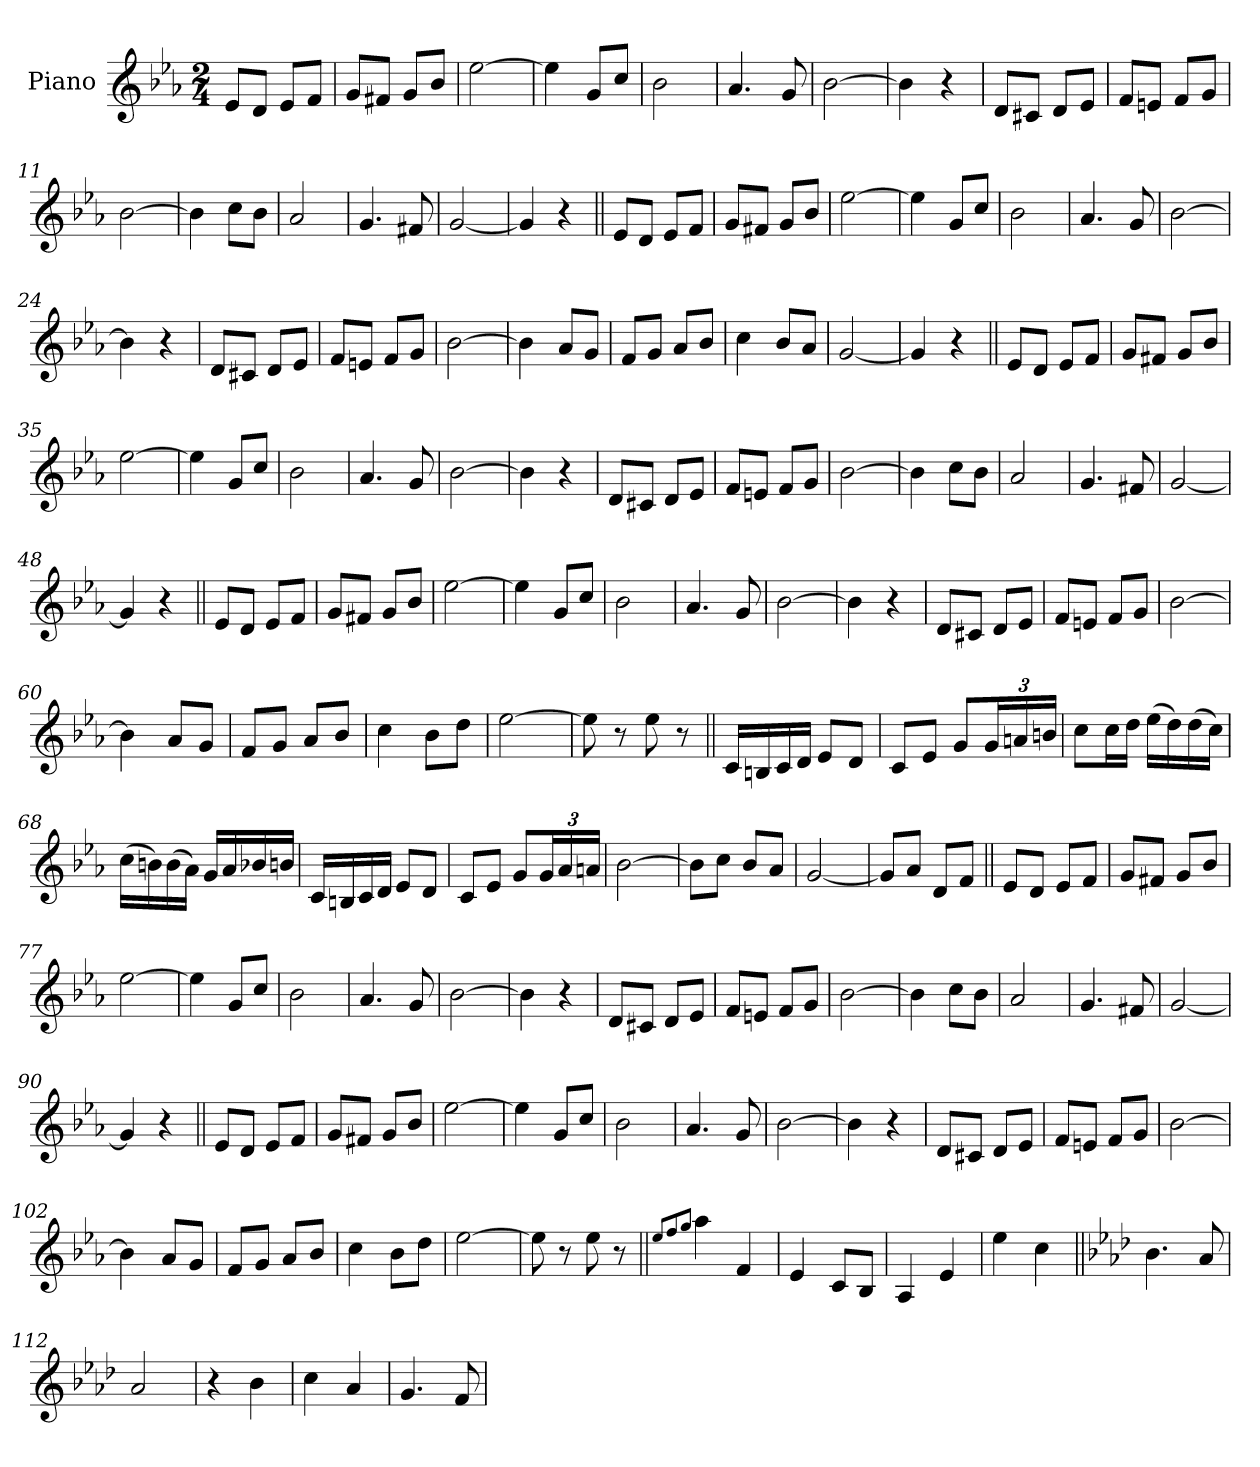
**kern
*part1
*staff1
*I"Piano
*I'Pno.
*clefG2
*k[b-e-a-]
*M2/4
=1
8e-L
8dJ
8e-L
8fJ
=2
8gL
8f#XJ
8gL
8b-J
=3
[2ee-
=4
4ee-]
8gL
8ccJ
=5
2b-
=6
4.a-
8g
=7
[2b-
=8
4b-]
4r
=9
8dL
8c#XJ
8dL
8e-J
=10
8fL
8enJ
8fL
8gJ
=11
[2b-
=12
4b-]
8ccL
8b-J
=13
2a-
=14
4.g
8f#X
=15
[2g
=16
4g]
4r
=17||
8e-L
8dJ
8e-L
8fJ
=18
8gL
8f#XJ
8gL
8b-J
=19
[2ee-
=20
4ee-]
8gL
8ccJ
=21
2b-
=22
4.a-
8g
=23
[2b-
=24
4b-]
4r
=25
8dL
8c#XJ
8dL
8e-J
=26
8fL
8enJ
8fL
8gJ
=27
[2b-
=28
4b-]
8a-L
8gJ
=29
8fL
8gJ
8a-L
8b-J
=30
4cc
8b-L
8a-J
=31
[2g
=32
4g]
4r
=33||
8e-L
8dJ
8e-L
8fJ
=34
8gL
8f#XJ
8gL
8b-J
=35
[2ee-
=36
4ee-]
8gL
8ccJ
=37
2b-
=38
4.a-
8g
=39
[2b-
=40
4b-]
4r
=41
8dL
8c#XJ
8dL
8e-J
=42
8fL
8enJ
8fL
8gJ
=43
[2b-
=44
4b-]
8ccL
8b-J
=45
2a-
=46
4.g
8f#X
=47
[2g
=48
4g]
4r
=49||
8e-L
8dJ
8e-L
8fJ
=50
8gL
8f#XJ
8gL
8b-J
=51
[2ee-
=52
4ee-]
8gL
8ccJ
=53
2b-
=54
4.a-
8g
=55
[2b-
=56
4b-]
4r
=57
8dL
8c#XJ
8dL
8e-J
=58
8fL
8enJ
8fL
8gJ
=59
[2b-
=60
4b-]
8a-L
8gJ
=61
8fL
8gJ
8a-L
8b-J
=62
4cc
8b-L
8ddJ
=63
[2ee-
=64
8ee-]
8r
8ee-
8r
=65||
16cLL
16Bn
16c
16dJJ
8e-L
8dJ
=66
8cL
8e-J
8gL
*Xbrackettup
24gL
24an
24bnJJ
=67
8ccL
16ccL
16ddJJ
(>16ee-LL
16dd)
(>16dd
16ccJJ)
=68
(>16ccLL
16bn)
(>16b
16a-JJ)
16gLL
16a-
16b-X
16bnJJ
=69
16cLL
16Bn
16c
16dJJ
8e-L
8dJ
=70
8cL
8e-J
8gL
24gL
24a-
24anJJ
=71
[2b-
=72
8b-L]
8ccJ
8b-L
8a-J
=73
[2g
=74
8gL]
8a-J
8dL
8fJ
=75||
8e-L
8dJ
8e-L
8fJ
=76
8gL
8f#XJ
8gL
8b-J
=77
[2ee-
=78
4ee-]
8gL
8ccJ
=79
2b-
=80
4.a-
8g
=81
[2b-
=82
4b-]
4r
=83
8dL
8c#XJ
8dL
8e-J
=84
8fL
8enJ
8fL
8gJ
=85
[2b-
=86
4b-]
8ccL
8b-J
=87
2a-
=88
4.g
8f#X
=89
[2g
=90
4g]
4r
=91||
8e-L
8dJ
8e-L
8fJ
=92
8gL
8f#XJ
8gL
8b-J
=93
[2ee-
=94
4ee-]
8gL
8ccJ
=95
2b-
=96
4.a-
8g
=97
[2b-
=98
4b-]
4r
=99
8dL
8c#XJ
8dL
8e-J
=100
8fL
8enJ
8fL
8gJ
=101
[2b-
=102
4b-]
8a-L
8gJ
=103
8fL
8gJ
8a-L
8b-J
=104
4cc
8b-L
8ddJ
=105
[2ee-
=106
8ee-]
8r
8ee-
8r
=107||
8qee-L
8qff
8qggJ
4aa-
4f!
=108
4e-!
8c!L
8B-!J
=109
4A-!
4e-
=110
4ee-
4cc
=111||
*k[b-e-a-d-]
4.b-
8a-
=112
2a-
=113
4r
4b-
=114
4cc
4a-
=115
4.g
8f
=
*-
